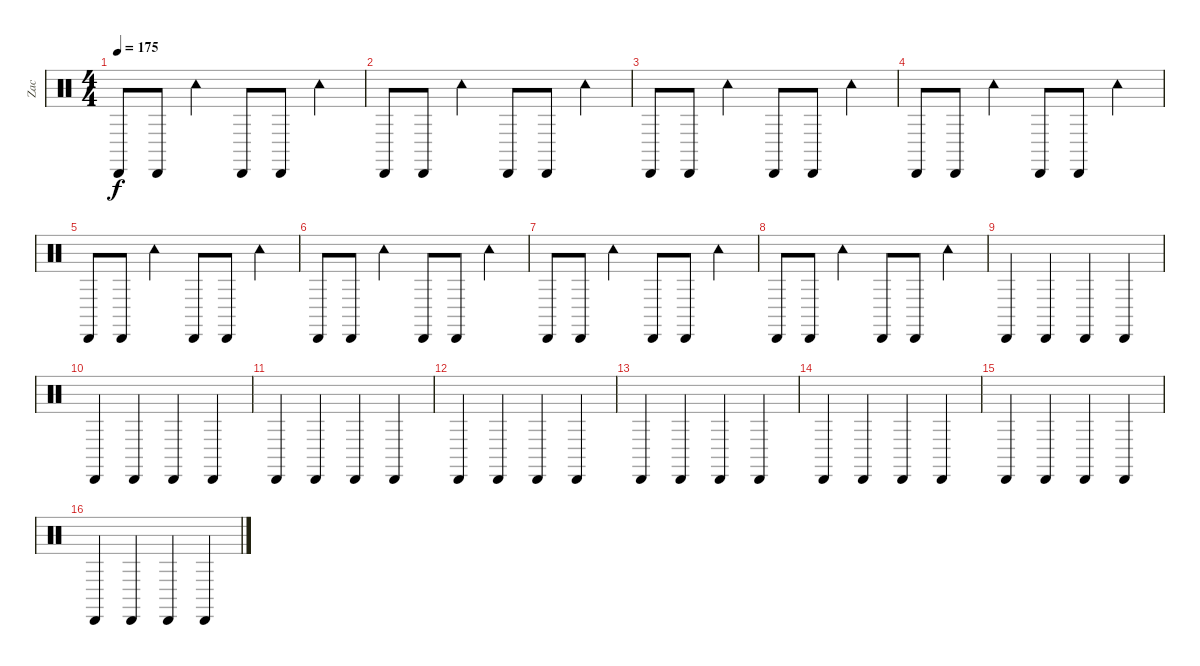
\track ("Zac" "Zac") {instrument percussion}
\staff {score}
\articulation defaults
\ts (4 4)
\tempo 175
\clef neutral
\ks c "Cabasa (hit)".8{dy f} "Cabasa (hit)".8 "Tambourine (hit)".4 "Cabasa (hit)".8 "Cabasa (hit)".8 "Tambourine (hit)".4
|
"Cabasa (hit)".8 "Cabasa (hit)".8 "Tambourine (hit)".4 "Cabasa (hit)".8 "Cabasa (hit)".8 "Tambourine (hit)".4 |
"Cabasa (hit)".8 "Cabasa (hit)".8 "Tambourine (hit)".4 "Cabasa (hit)".8 "Cabasa (hit)".8 "Tambourine (hit)".4 |
"Cabasa (hit)".8 "Cabasa (hit)".8 "Tambourine (hit)".4 "Cabasa (hit)".8 "Cabasa (hit)".8 "Tambourine (hit)".4 |
"Cabasa (hit)".8 "Cabasa (hit)".8 "Tambourine (hit)".4 "Cabasa (hit)".8 "Cabasa (hit)".8 "Tambourine (hit)".4 |
"Cabasa (hit)".8 "Cabasa (hit)".8 "Tambourine (hit)".4 "Cabasa (hit)".8 "Cabasa (hit)".8 "Tambourine (hit)".4 |
"Cabasa (hit)".8 "Cabasa (hit)".8 "Tambourine (hit)".4 "Cabasa (hit)".8 "Cabasa (hit)".8 "Tambourine (hit)".4 |
"Cabasa (hit)".8 "Cabasa (hit)".8 "Tambourine (hit)".4 "Cabasa (hit)".8 "Cabasa (hit)".8 "Tambourine (hit)".4 |
"Cabasa (hit)".4 "Cabasa (hit)".4 "Cabasa (hit)".4 "Cabasa (hit)".4 |
"Cabasa (hit)".4 "Cabasa (hit)".4 "Cabasa (hit)".4 "Cabasa (hit)".4 |
"Cabasa (hit)".4 "Cabasa (hit)".4 "Cabasa (hit)".4 "Cabasa (hit)".4 |
"Cabasa (hit)".4 "Cabasa (hit)".4 "Cabasa (hit)".4 "Cabasa (hit)".4 |
"Cabasa (hit)".4 "Cabasa (hit)".4 "Cabasa (hit)".4 "Cabasa (hit)".4 |
"Cabasa (hit)".4 "Cabasa (hit)".4 "Cabasa (hit)".4 "Cabasa (hit)".4 |
"Cabasa (hit)".4 "Cabasa (hit)".4 "Cabasa (hit)".4 "Cabasa (hit)".4 |
"Cabasa (hit)".4 "Cabasa (hit)".4 "Cabasa (hit)".4 "Cabasa (hit)".4
